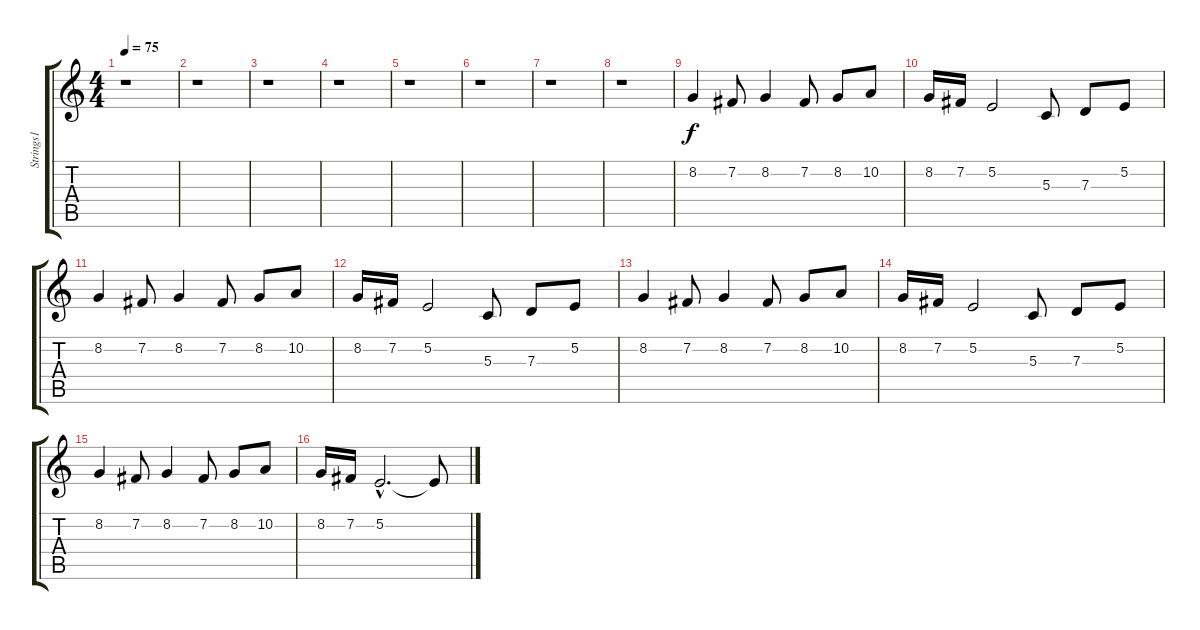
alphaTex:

\track ("Strings1" "Strings1") {instrument stringensemble1}
\staff {score tabs}
\tuning (E4 B3 G3 D3 A2 E2) {hide}
\ts (4 4)
\tempo 75
\clef g2
\ks c
r.1{dy mf} |
r.1 |
r.1 |
r.1 |
r.1 |
r.1 |
r.1 |
r.1 |
8.2.4{dy f volume 9} 7.2.8 8.2.4 7.2.8 8.2.8 10.2.8 |
8.2.16 7.2.16 5.2.2 5.3.8 7.3.8 5.2.8 |
8.2.4 7.2.8 8.2.4 7.2.8 8.2.8 10.2.8 |
8.2.16 7.2.16 5.2.2 5.3.8 7.3.8 5.2.8 |
8.2.4 7.2.8 8.2.4 7.2.8 8.2.8 10.2.8 |
8.2.16 7.2.16 5.2.2 5.3.8 7.3.8 5.2.8 |
8.2.4 7.2.8 8.2.4 7.2.8 8.2.8 10.2.8 |
8.2.16 7.2.16 5.2{hac}.2{d} 5.2{t}.8
